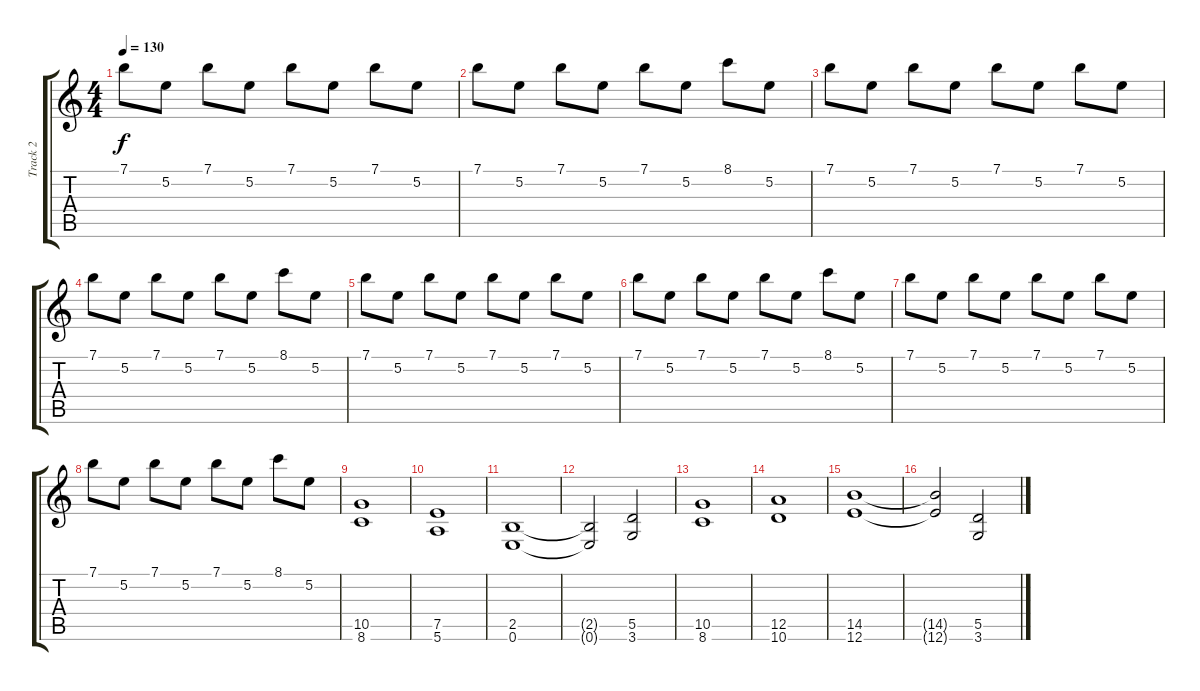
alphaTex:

\track ("Track 2" "Track 2") {instrument distortionguitar}
\staff {score tabs}
\tuning (E4 B3 G3 D3 A2 E2) {hide}
\ts (4 4)
\tempo 130
\clef g2
\ks c
7.1.8{dy f} 5.2.8 7.1.8 5.2.8 7.1.8 5.2.8 7.1.8 5.2.8 |
7.1.8 5.2.8 7.1.8 5.2.8 7.1.8 5.2.8 8.1.8 5.2.8 |
7.1.8 5.2.8 7.1.8 5.2.8 7.1.8 5.2.8 7.1.8 5.2.8 |
7.1.8 5.2.8 7.1.8 5.2.8 7.1.8 5.2.8 8.1.8 5.2.8 |
7.1.8 5.2.8 7.1.8 5.2.8 7.1.8 5.2.8 7.1.8 5.2.8 |
7.1.8 5.2.8 7.1.8 5.2.8 7.1.8 5.2.8 8.1.8 5.2.8 |
7.1.8 5.2.8 7.1.8 5.2.8 7.1.8 5.2.8 7.1.8 5.2.8 |
7.1.8 5.2.8 7.1.8 5.2.8 7.1.8 5.2.8 8.1.8 5.2.8 |
(10.5 8.6).1 |
(7.5 5.6).1 |
(2.5 0.6).1 |
(2.5{t} 0.6{t}).2 (5.5 3.6).2 |
(10.5 8.6).1 |
(12.5 10.6).1 |
(14.5 12.6).1 |
(14.5{t} 12.6{t}).2 (5.5 3.6).2
